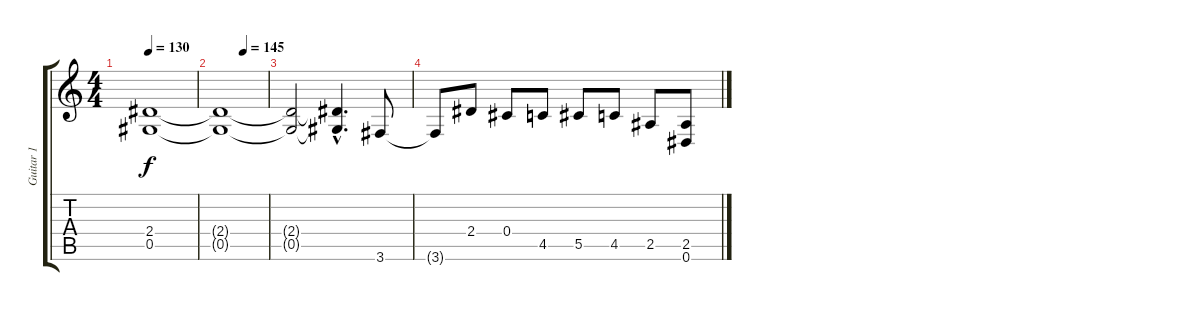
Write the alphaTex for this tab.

\track ("Guitar 1" "Guitar 1") {instrument overdrivenguitar}
\staff {score tabs}
\tuning (Eb4 Bb3 Gb3 Db3 Ab2 Eb2) {hide}
\ts (4 4)
\tempo 130
\clef g2
\ks c
(2.4{t} 0.5{t}).1{dy f} |
\tempo (145 0.5)
(2.4{t} 0.5{t}).1 |
(2.4{t} 0.5{t}).2 (2.4{hac t} 0.5{hac t}).4{d} 3.6.8 |
3.6{t}.8 2.4.8 0.4.8 4.5.8 5.5.8 4.5.8 2.5.8 (2.5 0.6).8
